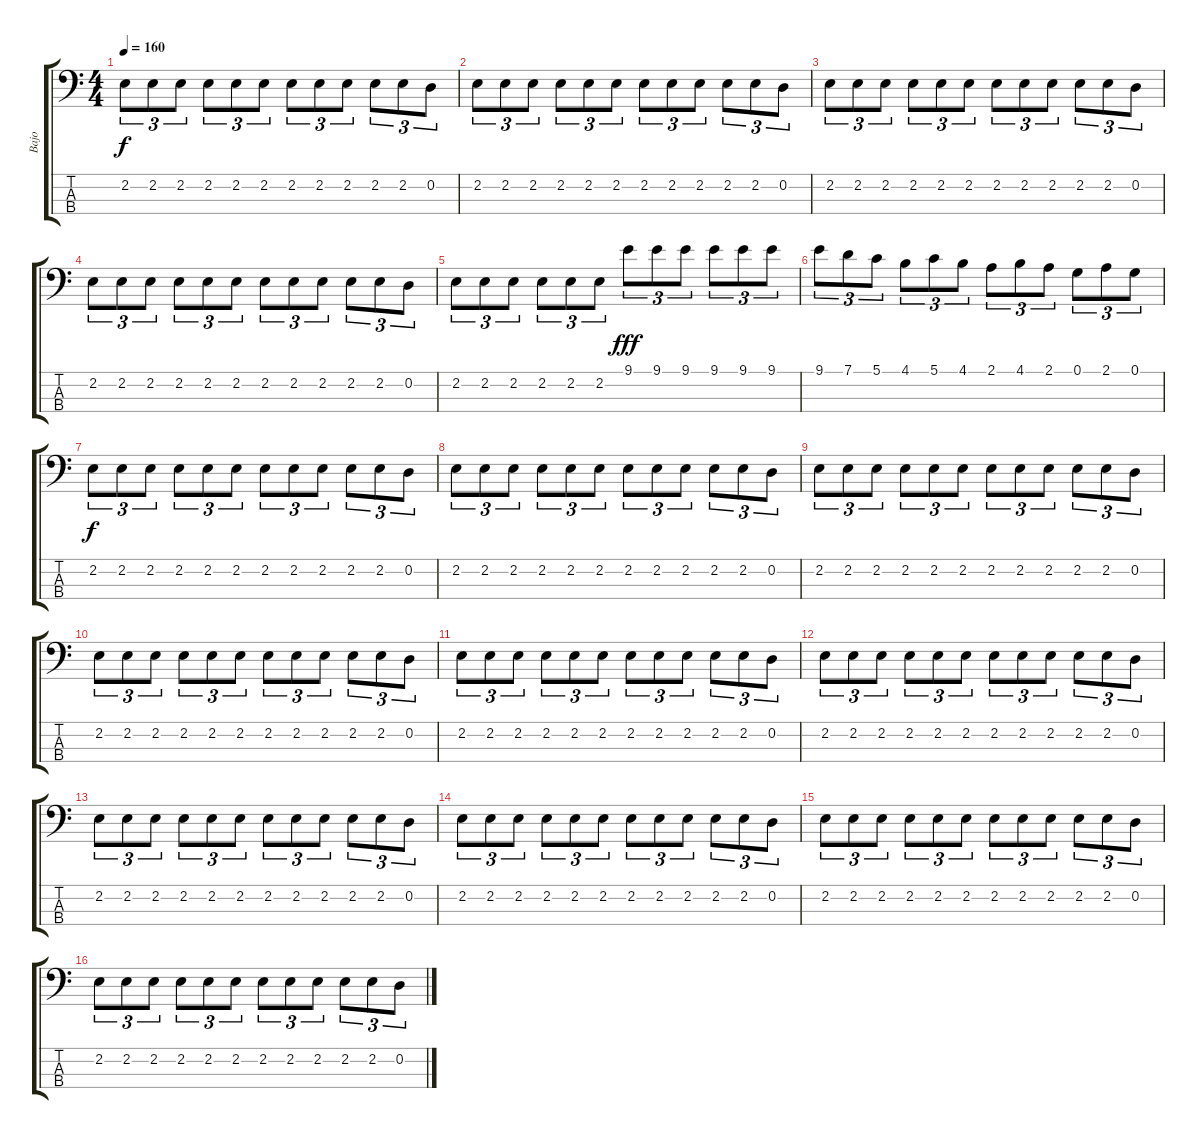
\track ("Bajo" "Bajo") {instrument electricbasspick}
\staff {score tabs}
\tuning (G2 D2 A1 E1) {hide}
\ts (4 4)
\tempo 160
\clef f4
\ks c
2.2.8{tu (3 2) dy f} 2.2.8{tu (3 2)} 2.2.8{tu (3 2)} 2.2.8{tu (3 2)} 2.2.8{tu (3 2)} 2.2.8{tu (3 2)} 2.2.8{tu (3 2)} 2.2.8{tu (3 2)} 2.2.8{tu (3 2)} 2.2.8{tu (3 2)} 2.2.8{tu (3 2)} 0.2.8{tu (3 2)} |
2.2.8{tu (3 2)} 2.2.8{tu (3 2)} 2.2.8{tu (3 2)} 2.2.8{tu (3 2)} 2.2.8{tu (3 2)} 2.2.8{tu (3 2)} 2.2.8{tu (3 2)} 2.2.8{tu (3 2)} 2.2.8{tu (3 2)} 2.2.8{tu (3 2)} 2.2.8{tu (3 2)} 0.2.8{tu (3 2)} |
2.2.8{tu (3 2)} 2.2.8{tu (3 2)} 2.2.8{tu (3 2)} 2.2.8{tu (3 2)} 2.2.8{tu (3 2)} 2.2.8{tu (3 2)} 2.2.8{tu (3 2)} 2.2.8{tu (3 2)} 2.2.8{tu (3 2)} 2.2.8{tu (3 2)} 2.2.8{tu (3 2)} 0.2.8{tu (3 2)} |
2.2.8{tu (3 2)} 2.2.8{tu (3 2)} 2.2.8{tu (3 2)} 2.2.8{tu (3 2)} 2.2.8{tu (3 2)} 2.2.8{tu (3 2)} 2.2.8{tu (3 2)} 2.2.8{tu (3 2)} 2.2.8{tu (3 2)} 2.2.8{tu (3 2)} 2.2.8{tu (3 2)} 0.2.8{tu (3 2)} |
2.2.8{tu (3 2)} 2.2.8{tu (3 2)} 2.2.8{tu (3 2)} 2.2.8{tu (3 2)} 2.2.8{tu (3 2)} 2.2.8{tu (3 2)} 9.1.8{tu (3 2) dy fff} 9.1.8{tu (3 2)} 9.1.8{tu (3 2)} 9.1.8{tu (3 2)} 9.1.8{tu (3 2)} 9.1.8{tu (3 2)} |
9.1.8{tu (3 2)} 7.1.8{tu (3 2)} 5.1.8{tu (3 2)} 4.1.8{tu (3 2)} 5.1.8{tu (3 2)} 4.1.8{tu (3 2)} 2.1.8{tu (3 2)} 4.1.8{tu (3 2)} 2.1.8{tu (3 2)} 0.1.8{tu (3 2)} 2.1.8{tu (3 2)} 0.1.8{tu (3 2)} |
2.2.8{tu (3 2) dy f} 2.2.8{tu (3 2)} 2.2.8{tu (3 2)} 2.2.8{tu (3 2)} 2.2.8{tu (3 2)} 2.2.8{tu (3 2)} 2.2.8{tu (3 2)} 2.2.8{tu (3 2)} 2.2.8{tu (3 2)} 2.2.8{tu (3 2)} 2.2.8{tu (3 2)} 0.2.8{tu (3 2)} |
2.2.8{tu (3 2)} 2.2.8{tu (3 2)} 2.2.8{tu (3 2)} 2.2.8{tu (3 2)} 2.2.8{tu (3 2)} 2.2.8{tu (3 2)} 2.2.8{tu (3 2)} 2.2.8{tu (3 2)} 2.2.8{tu (3 2)} 2.2.8{tu (3 2)} 2.2.8{tu (3 2)} 0.2.8{tu (3 2)} |
2.2.8{tu (3 2)} 2.2.8{tu (3 2)} 2.2.8{tu (3 2)} 2.2.8{tu (3 2)} 2.2.8{tu (3 2)} 2.2.8{tu (3 2)} 2.2.8{tu (3 2)} 2.2.8{tu (3 2)} 2.2.8{tu (3 2)} 2.2.8{tu (3 2)} 2.2.8{tu (3 2)} 0.2.8{tu (3 2)} |
2.2.8{tu (3 2)} 2.2.8{tu (3 2)} 2.2.8{tu (3 2)} 2.2.8{tu (3 2)} 2.2.8{tu (3 2)} 2.2.8{tu (3 2)} 2.2.8{tu (3 2)} 2.2.8{tu (3 2)} 2.2.8{tu (3 2)} 2.2.8{tu (3 2)} 2.2.8{tu (3 2)} 0.2.8{tu (3 2)} |
2.2.8{tu (3 2)} 2.2.8{tu (3 2)} 2.2.8{tu (3 2)} 2.2.8{tu (3 2)} 2.2.8{tu (3 2)} 2.2.8{tu (3 2)} 2.2.8{tu (3 2)} 2.2.8{tu (3 2)} 2.2.8{tu (3 2)} 2.2.8{tu (3 2)} 2.2.8{tu (3 2)} 0.2.8{tu (3 2)} |
2.2.8{tu (3 2)} 2.2.8{tu (3 2)} 2.2.8{tu (3 2)} 2.2.8{tu (3 2)} 2.2.8{tu (3 2)} 2.2.8{tu (3 2)} 2.2.8{tu (3 2)} 2.2.8{tu (3 2)} 2.2.8{tu (3 2)} 2.2.8{tu (3 2)} 2.2.8{tu (3 2)} 0.2.8{tu (3 2)} |
2.2.8{tu (3 2)} 2.2.8{tu (3 2)} 2.2.8{tu (3 2)} 2.2.8{tu (3 2)} 2.2.8{tu (3 2)} 2.2.8{tu (3 2)} 2.2.8{tu (3 2)} 2.2.8{tu (3 2)} 2.2.8{tu (3 2)} 2.2.8{tu (3 2)} 2.2.8{tu (3 2)} 0.2.8{tu (3 2)} |
2.2.8{tu (3 2)} 2.2.8{tu (3 2)} 2.2.8{tu (3 2)} 2.2.8{tu (3 2)} 2.2.8{tu (3 2)} 2.2.8{tu (3 2)} 2.2.8{tu (3 2)} 2.2.8{tu (3 2)} 2.2.8{tu (3 2)} 2.2.8{tu (3 2)} 2.2.8{tu (3 2)} 0.2.8{tu (3 2)} |
2.2.8{tu (3 2)} 2.2.8{tu (3 2)} 2.2.8{tu (3 2)} 2.2.8{tu (3 2)} 2.2.8{tu (3 2)} 2.2.8{tu (3 2)} 2.2.8{tu (3 2)} 2.2.8{tu (3 2)} 2.2.8{tu (3 2)} 2.2.8{tu (3 2)} 2.2.8{tu (3 2)} 0.2.8{tu (3 2)} |
2.2.8{tu (3 2)} 2.2.8{tu (3 2)} 2.2.8{tu (3 2)} 2.2.8{tu (3 2)} 2.2.8{tu (3 2)} 2.2.8{tu (3 2)} 2.2.8{tu (3 2)} 2.2.8{tu (3 2)} 2.2.8{tu (3 2)} 2.2.8{tu (3 2)} 2.2.8{tu (3 2)} 0.2.8{tu (3 2)}
